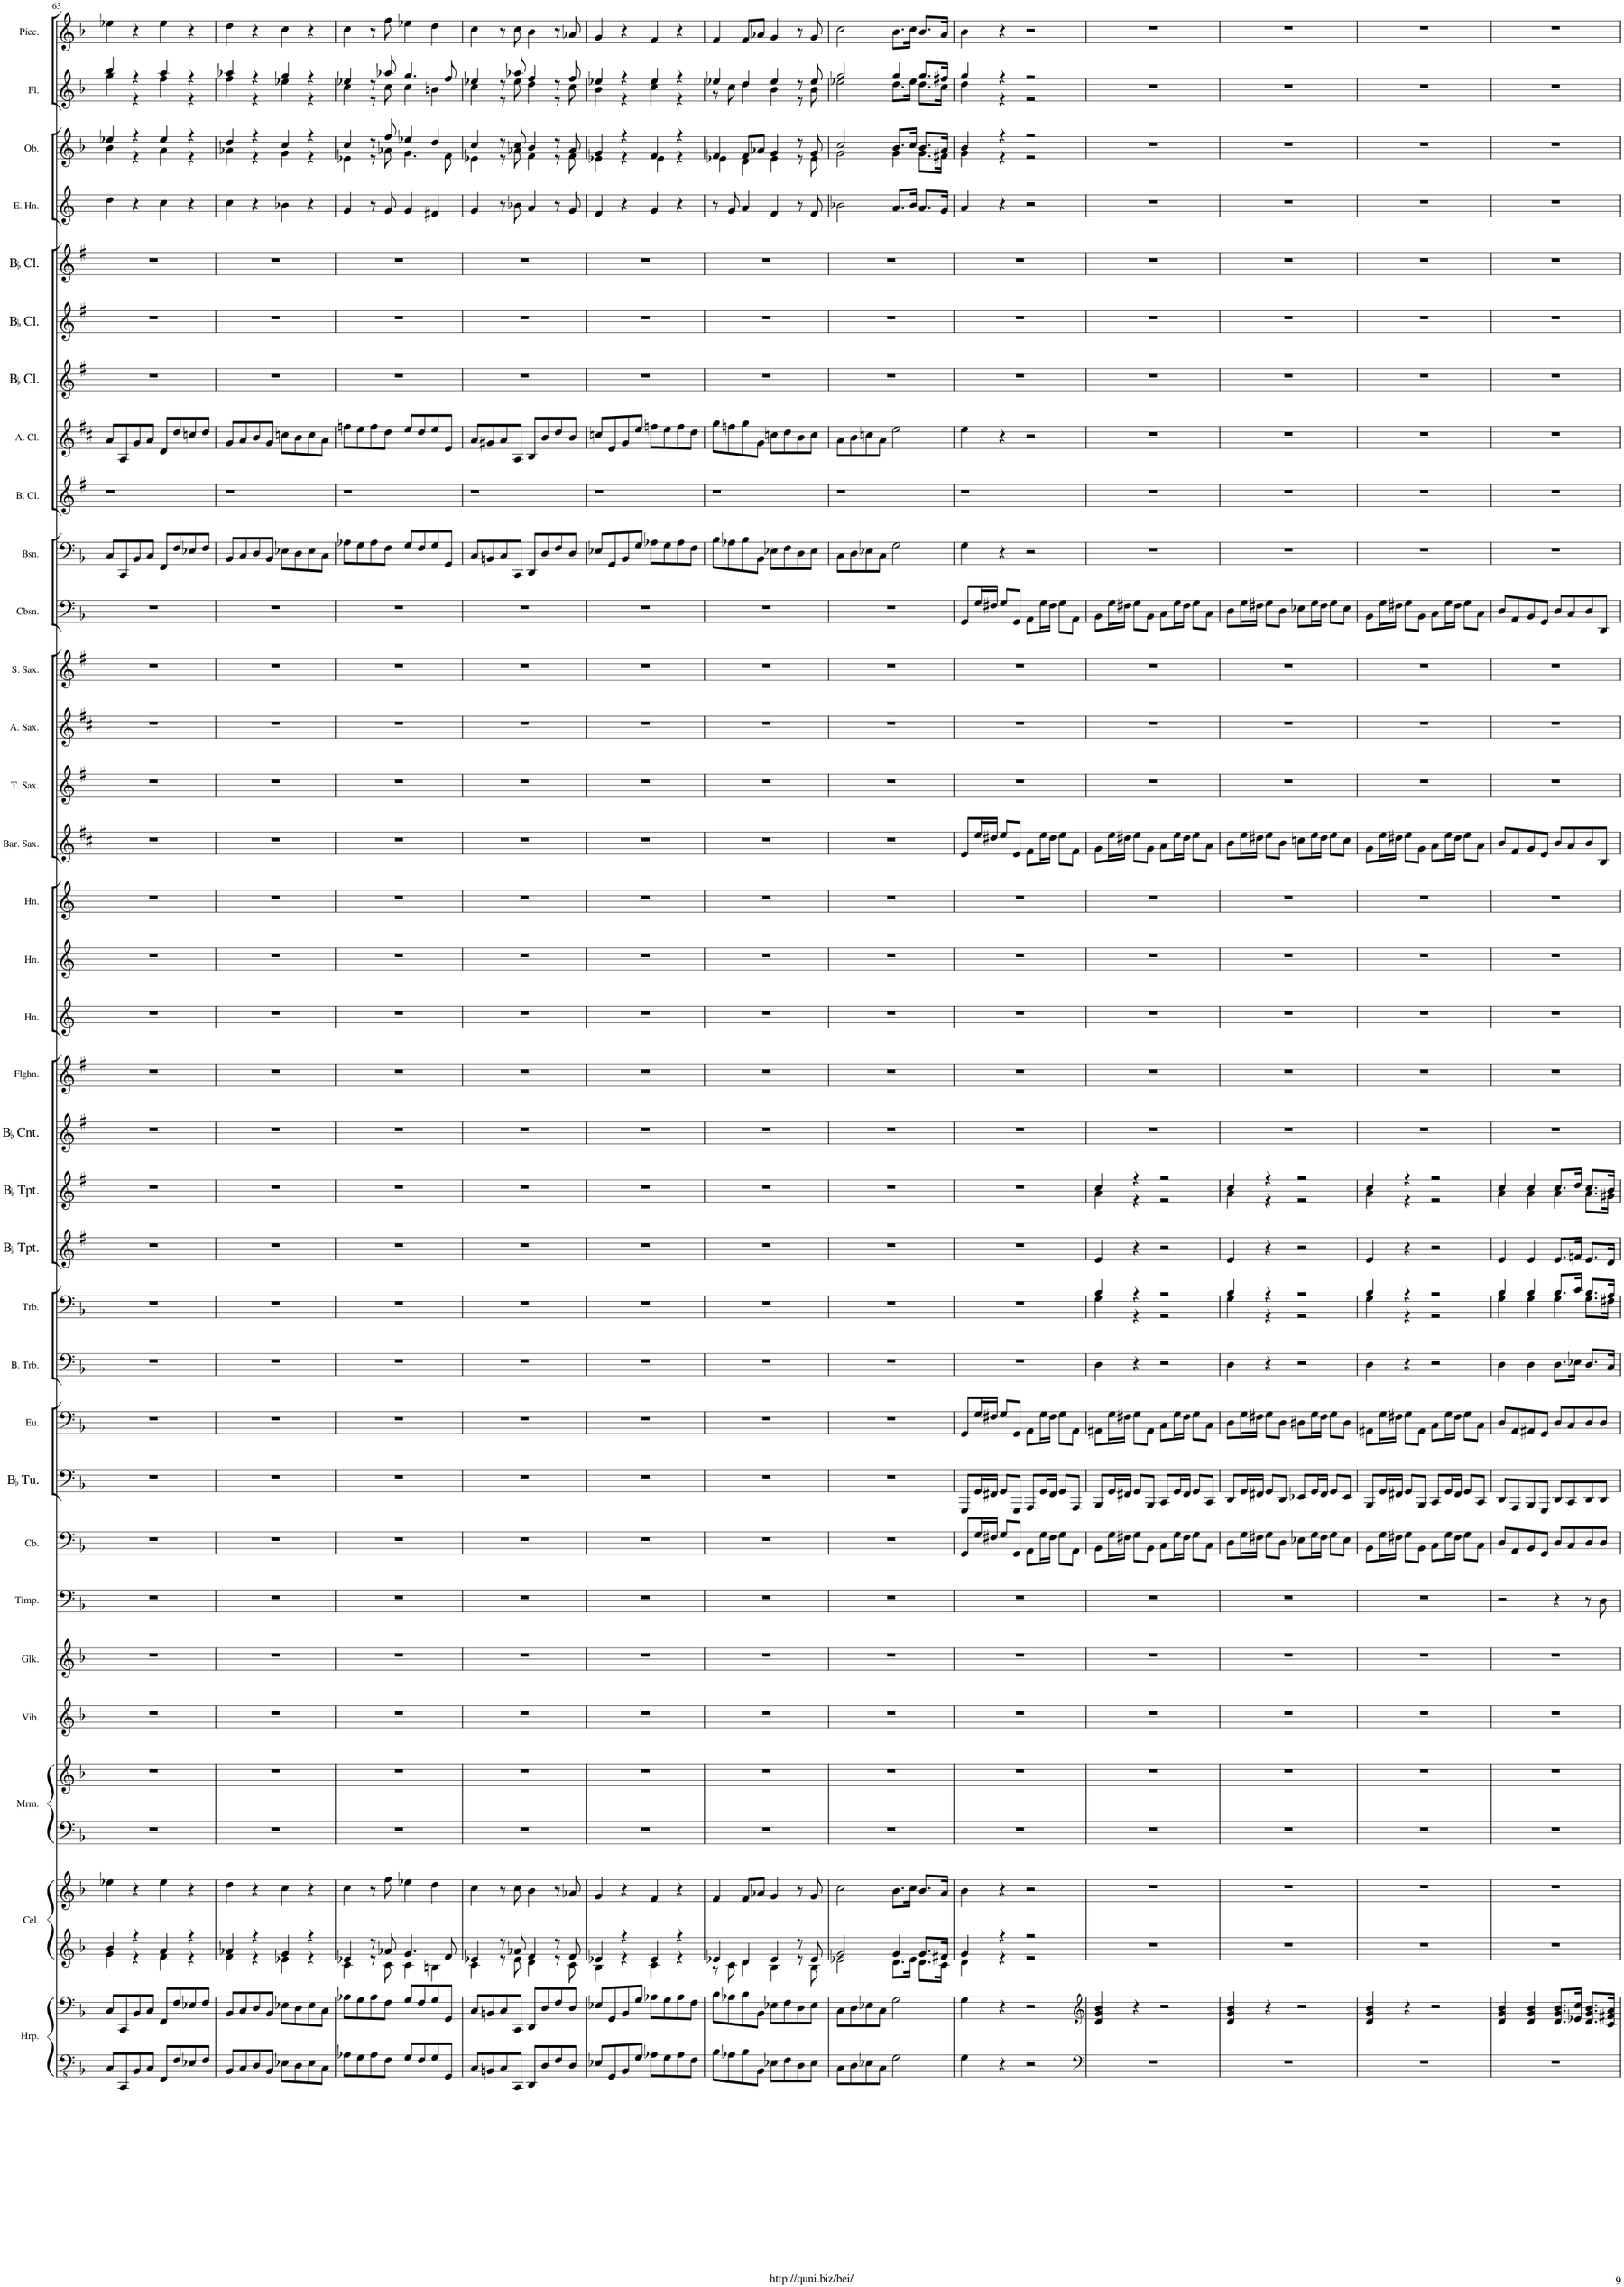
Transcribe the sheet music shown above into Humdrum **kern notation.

**kern	**kern	**kern	**kern	**kern	**kern	**kern	**kern	**kern	**kern	**kern	**kern	**kern	**kern	**kern	**kern	**kern	**kern	**kern	**kern	**kern	**kern	**kern	**kern	**kern	**kern	**kern	**kern	**kern	**kern	**kern	**kern	**kern	**kern	**kern	**kern
*part33	*part33	*part32	*part32	*part31	*part31	*part30	*part29	*part28	*part27	*part26	*part25	*part24	*part23	*part22	*part21	*part20	*part19	*part18	*part17	*part16	*part15	*part14	*part13	*part12	*part11	*part10	*part9	*part8	*part7	*part6	*part5	*part4	*part3	*part2	*part1
*staff36	*staff35	*staff34	*staff33	*staff32	*staff31	*staff30	*staff29	*staff28	*staff27	*staff26	*staff25	*staff24	*staff23	*staff22	*staff21	*staff20	*staff19	*staff18	*staff17	*staff16	*staff15	*staff14	*staff13	*staff12	*staff11	*staff10	*staff9	*staff8	*staff7	*staff6	*staff5	*staff4	*staff3	*staff2	*staff1
*I"Harp	*	*I"Celesta	*	*I"Marimba	*	*I"Vibraphone	*I"Glockenspiel	*I"Timpani	*I"Double Bass	*I"BaccidentalFlat Tuba	*I"Euphonium	*I"Bass Trombone	*I"Trombone	*I"BaccidentalFlat Trumpet	*I"BaccidentalFlat Trumpet	*I"BaccidentalFlat Cornet	*I"Flugelhorn	*I"Horn	*I"Horn	*I"Horn	*I"Baritone Saxophone	*I"Tenor Saxophone	*I"Alto Saxophone	*I"Soprano Saxophone	*I"Contrabassoon	*I"Bassoon	*I"Bass Clarinet	*I"Alto Clarinet	*I"BaccidentalFlat Clarinet	*I"BaccidentalFlat Clarinet	*I"BaccidentalFlat Clarinet	*I"English Horn	*I"Oboe	*I"Flute	*I"Piccolo
*I'Hrp.	*	*I'Cel.	*	*I'Mrm.	*	*I'Vib.	*I'Glk.	*I'Timp.	*	*I'BaccidentalFlat Tu.	*I'Eu.	*I'B. Trb.	*I'Trb.	*I'BaccidentalFlat Tpt.	*I'BaccidentalFlat Tpt.	*I'BaccidentalFlat Cnt.	*I'Flghn.	*I'Hn.	*I'Hn.	*I'Hn.	*I'Bar. Sax.	*I'T. Sax.	*I'A. Sax.	*I'S. Sax.	*I'Cbsn.	*I'Bsn.	*I'B. Cl.	*I'A. Cl.	*I'BaccidentalFlat Cl.	*I'BaccidentalFlat Cl.	*I'BaccidentalFlat Cl.	*I'E. Hn.	*I'Ob.	*I'Fl.	*I'Picc.
!!LO:PB:g=z
*clefFv4	*clefF4	*clefG2	*clefG2	*clefF4	*clefG2	*clefG2	*clefG2	*clefF4	*clefF4	*clefF4	*clefF4	*clefF4	*clefF4	*clefG2	*clefG2	*clefG2	*clefG2	*clefG2	*clefG2	*clefG2	*clefG2	*clefG2	*clefG2	*clefG2	*clefF4	*clefF4	*clefG2	*clefG2	*clefG2	*clefG2	*clefG2	*clefG2	*clefG2	*clefG2	*clefG2
*	*	*Trd-7c-12	*Trd-7c-12	*	*	*	*Trd-14c-24	*	*Trd7c12	*	*	*	*	*Trd1c2	*Trd1c2	*Trd1c2	*Trd1c2	*Trd4c7	*Trd4c7	*Trd4c7	*Trd12c21	*Trd8c14	*Trd5c9	*Trd1c2	*Trd7c12	*	*Trd8c14	*Trd5c9	*Trd1c2	*Trd1c2	*Trd1c2	*Trd4c7	*	*	*Trd-7c-12
*k[b-]	*k[b-]	*k[b-]	*k[b-]	*k[b-]	*k[b-]	*k[b-]	*k[b-]	*k[b-]	*k[b-]	*k[b-]	*k[b-]	*k[b-]	*k[b-]	*k[f#]	*k[f#]	*k[f#]	*k[f#]	*k[]	*k[]	*k[]	*k[f#c#]	*k[f#]	*k[f#c#]	*k[f#]	*k[b-]	*k[b-]	*k[f#]	*k[f#c#]	*k[f#]	*k[f#]	*k[f#]	*k[]	*k[b-]	*k[b-]	*k[b-]
*M4/4	*M4/4	*M4/4	*M4/4	*M4/4	*M4/4	*M4/4	*M4/4	*M4/4	*M4/4	*M4/4	*M4/4	*M4/4	*M4/4	*M4/4	*M4/4	*M4/4	*M4/4	*M4/4	*M4/4	*M4/4	*M4/4	*M4/4	*M4/4	*M4/4	*M4/4	*M4/4	*M4/4	*M4/4	*M4/4	*M4/4	*M4/4	*M4/4	*M4/4	*M4/4	*M4/4
=63	=63	=63	=63	=63	=63	=63	=63	=63	=63	=63	=63	=63	=63	=63	=63	=63	=63	=63	=63	=63	=63	=63	=63	=63	=63	=63	=63	=63	=63	=63	=63	=63	=63	=63	=63
*	*	*^	*	*	*	*	*	*	*	*	*	*	*	*	*	*	*	*	*	*	*	*	*	*	*	*	*	*	*	*	*	*	*^	*^	*
8CC/L	8C/L	4b-/	4g\	4ee-X\	1r	1r	1r	1r	1r	1r	1r	1r	1r	1r	1r	1r	1r	1r	1r	1r	1r	1r	1r	1r	1r	1r	8C/L	1r	8a/L	1r	1r	1r	4dd\	4ee-X/	4b-\	4bb-/	4gg\	4ee-X\
8CCC/	8CC/	.	.	.	.	.	.	.	.	.	.	.	.	.	.	.	.	.	.	.	.	.	.	.	.	.	8CC/	.	8A/	.	.	.	.	.	.	.	.	.
8BBB-/	8BB-/	4r	4r	4r	.	.	.	.	.	.	.	.	.	.	.	.	.	.	.	.	.	.	.	.	.	.	8BB-/	.	8g/	.	.	.	4r	4r	4r	4r	4r	4r
8CC/J	8C/J	.	.	.	.	.	.	.	.	.	.	.	.	.	.	.	.	.	.	.	.	.	.	.	.	.	8C/J	.	8a/J	.	.	.	.	.	.	.	.	.
8FFF/L	8FF/L	4a/	4f\	4ee-\	.	.	.	.	.	.	.	.	.	.	.	.	.	.	.	.	.	.	.	.	.	.	8FF/L	.	8d/L	.	.	.	4cc\	4ee-/	4a\	4aa/	4ff\	4ee-\
8FF/	8F/	.	.	.	.	.	.	.	.	.	.	.	.	.	.	.	.	.	.	.	.	.	.	.	.	.	8F/	.	8dd/	.	.	.	.	.	.	.	.	.
8EE-X/	8E-X/	4r	4r	4r	.	.	.	.	.	.	.	.	.	.	.	.	.	.	.	.	.	.	.	.	.	.	8E-X/	.	8ccn/	.	.	.	4r	4r	4r	4r	4r	4r
8FF/J	8F/J	.	.	.	.	.	.	.	.	.	.	.	.	.	.	.	.	.	.	.	.	.	.	.	.	.	8F/J	.	8dd/J	.	.	.	.	.	.	.	.	.
=64	=64	=64	=64	=64	=64	=64	=64	=64	=64	=64	=64	=64	=64	=64	=64	=64	=64	=64	=64	=64	=64	=64	=64	=64	=64	=64	=64	=64	=64	=64	=64	=64	=64	=64	=64	=64	=64	=64
8BBB-/L	8BB-/L	4a-X/	4f\	4dd\	1r	1r	1r	1r	1r	1r	1r	1r	1r	1r	1r	1r	1r	1r	1r	1r	1r	1r	1r	1r	1r	1r	8BB-/L	1r	8g/L	1r	1r	1r	4cc\	4dd/	4a-X\	4aa-X/	4ff\	4dd\
8CC/	8C/	.	.	.	.	.	.	.	.	.	.	.	.	.	.	.	.	.	.	.	.	.	.	.	.	.	8C/	.	8a/	.	.	.	.	.	.	.	.	.
8DD/	8D/	4r	4r	4r	.	.	.	.	.	.	.	.	.	.	.	.	.	.	.	.	.	.	.	.	.	.	8D/	.	8b/	.	.	.	4r	4r	4r	4r	4r	4r
8BBB-/J	8BB-/J	.	.	.	.	.	.	.	.	.	.	.	.	.	.	.	.	.	.	.	.	.	.	.	.	.	8BB-/J	.	8g/J	.	.	.	.	.	.	.	.	.
8EE-X\L	8E-X\L	4g/	4e-X\	4cc\	.	.	.	.	.	.	.	.	.	.	.	.	.	.	.	.	.	.	.	.	.	.	8E-X\L	.	8ccn\L	.	.	.	4b-X\	4cc/	4g\	4gg/	4ee-X\	4cc\
8DD\	8D\	.	.	.	.	.	.	.	.	.	.	.	.	.	.	.	.	.	.	.	.	.	.	.	.	.	8D\	.	8b\	.	.	.	.	.	.	.	.	.
8EE-\	8E-\	4r	4r	4r	.	.	.	.	.	.	.	.	.	.	.	.	.	.	.	.	.	.	.	.	.	.	8E-\	.	8cc\	.	.	.	4r	4r	4r	4r	4r	4r
8CC\J	8C\J	.	.	.	.	.	.	.	.	.	.	.	.	.	.	.	.	.	.	.	.	.	.	.	.	.	8C\J	.	8a\J	.	.	.	.	.	.	.	.	.
=65	=65	=65	=65	=65	=65	=65	=65	=65	=65	=65	=65	=65	=65	=65	=65	=65	=65	=65	=65	=65	=65	=65	=65	=65	=65	=65	=65	=65	=65	=65	=65	=65	=65	=65	=65	=65	=65	=65
8AA-X\L	8A-X\L	4e-X/	4c\	4cc\	1r	1r	1r	1r	1r	1r	1r	1r	1r	1r	1r	1r	1r	1r	1r	1r	1r	1r	1r	1r	1r	1r	8A-X\L	1r	8ffn\L	1r	1r	1r	4g/	4cc/	4e-X\	4ee-X/	4cc\	4cc\
8GG\	8G\	.	.	.	.	.	.	.	.	.	.	.	.	.	.	.	.	.	.	.	.	.	.	.	.	.	8G\	.	8ee\	.	.	.	.	.	.	.	.	.
8AA-\	8A-\	8r	8r	8r	.	.	.	.	.	.	.	.	.	.	.	.	.	.	.	.	.	.	.	.	.	.	8A-\	.	8ff\	.	.	.	8r	8r	8r	8r	8r	8r
8FF\J	8F\J	8a-X/	8c\	8ff\	.	.	.	.	.	.	.	.	.	.	.	.	.	.	.	.	.	.	.	.	.	.	8F\J	.	8dd\J	.	.	.	8g/	8ff/	8a-X\	8aa-X/	8cc\	8ff\
8GG/L	8G/L	4.g/	4c\	4ee-X\	.	.	.	.	.	.	.	.	.	.	.	.	.	.	.	.	.	.	.	.	.	.	8G/L	.	8ee/L	.	.	.	4g/	4ee-X/	4.g\	4.gg/	4cc\	4ee-X\
8FF/	8F/	.	.	.	.	.	.	.	.	.	.	.	.	.	.	.	.	.	.	.	.	.	.	.	.	.	8F/	.	8dd/	.	.	.	.	.	.	.	.	.
8GG/	8G/	.	4Bn\	4dd\	.	.	.	.	.	.	.	.	.	.	.	.	.	.	.	.	.	.	.	.	.	.	8G/	.	8ee/	.	.	.	4f#X/	4dd/	.	.	4bn\	4dd\
8GGG/J	8GG/J	8f/	.	.	.	.	.	.	.	.	.	.	.	.	.	.	.	.	.	.	.	.	.	.	.	.	8GG/J	.	8e/J	.	.	.	.	.	8f\	8ff/	.	.
=66	=66	=66	=66	=66	=66	=66	=66	=66	=66	=66	=66	=66	=66	=66	=66	=66	=66	=66	=66	=66	=66	=66	=66	=66	=66	=66	=66	=66	=66	=66	=66	=66	=66	=66	=66	=66	=66	=66
8CC/L	8C/L	4e-X/	4c\	4cc\	1r	1r	1r	1r	1r	1r	1r	1r	1r	1r	1r	1r	1r	1r	1r	1r	1r	1r	1r	1r	1r	1r	8C/L	1r	8a/L	1r	1r	1r	4g/	4cc/	4e-X\	4ee-X/	4cc\	4cc\
8BBBn/	8BBn/	.	.	.	.	.	.	.	.	.	.	.	.	.	.	.	.	.	.	.	.	.	.	.	.	.	8BBn/	.	8g#X/	.	.	.	.	.	.	.	.	.
8CC/	8C/	8r	8r	8r	.	.	.	.	.	.	.	.	.	.	.	.	.	.	.	.	.	.	.	.	.	.	8C/	.	8a/	.	.	.	8r	8r	8r	8r	8r	8r
8CCC/J	8CC/J	8a-X/	8e-\	8cc\	.	.	.	.	.	.	.	.	.	.	.	.	.	.	.	.	.	.	.	.	.	.	8CC/J	.	8A/J	.	.	.	8b-X\	8cc/	8a-X\	8aa-X/	8ee-\	8cc\
8DDD/L	8DD/L	4f/	4d\	4b-\	.	.	.	.	.	.	.	.	.	.	.	.	.	.	.	.	.	.	.	.	.	.	8DD/L	.	8B/L	.	.	.	4a/	4b-/	4f\	4ff/	4dd\	4b-\
8DD/	8D/	.	.	.	.	.	.	.	.	.	.	.	.	.	.	.	.	.	.	.	.	.	.	.	.	.	8D/	.	8b/	.	.	.	.	.	.	.	.	.
8FF/	8F/	8r	8r	8r	.	.	.	.	.	.	.	.	.	.	.	.	.	.	.	.	.	.	.	.	.	.	8F/	.	8dd/	.	.	.	8r	8r	8r	8r	8r	8r
8DD/J	8D/J	8f/	8c\	8a-X/	.	.	.	.	.	.	.	.	.	.	.	.	.	.	.	.	.	.	.	.	.	.	8D/J	.	8b/J	.	.	.	8g/	8a-/	8f\	8ff/	8cc\	8a-X/
=67	=67	=67	=67	=67	=67	=67	=67	=67	=67	=67	=67	=67	=67	=67	=67	=67	=67	=67	=67	=67	=67	=67	=67	=67	=67	=67	=67	=67	=67	=67	=67	=67	=67	=67	=67	=67	=67	=67
8EE-X/L	8E-X/L	4e-X/	4B-\	4g/	1r	1r	1r	1r	1r	1r	1r	1r	1r	1r	1r	1r	1r	1r	1r	1r	1r	1r	1r	1r	1r	1r	8E-X/L	1r	8ccn/L	1r	1r	1r	4f/	4g/	4e-X\	4ee-X/	4b-\	4g/
8GGG/	8GG/	.	.	.	.	.	.	.	.	.	.	.	.	.	.	.	.	.	.	.	.	.	.	.	.	.	8GG/	.	8e/	.	.	.	.	.	.	.	.	.
8BBB-/	8BB-/	4r	4r	4r	.	.	.	.	.	.	.	.	.	.	.	.	.	.	.	.	.	.	.	.	.	.	8BB-/	.	8g/	.	.	.	4r	4r	4r	4r	4r	4r
8GG/J	8G/J	.	.	.	.	.	.	.	.	.	.	.	.	.	.	.	.	.	.	.	.	.	.	.	.	.	8G/J	.	8ee/J	.	.	.	.	.	.	.	.	.
8AA-X\L	8A-X\L	4e-/	4c\	4f/	.	.	.	.	.	.	.	.	.	.	.	.	.	.	.	.	.	.	.	.	.	.	8A-X\L	.	8ffn\L	.	.	.	4g/	4f/	4e-\	4ee-/	4cc\	4f/
8GG\	8G\	.	.	.	.	.	.	.	.	.	.	.	.	.	.	.	.	.	.	.	.	.	.	.	.	.	8G\	.	8ee\	.	.	.	.	.	.	.	.	.
8AA-\	8A-\	4r	4r	4r	.	.	.	.	.	.	.	.	.	.	.	.	.	.	.	.	.	.	.	.	.	.	8A-\	.	8ff\	.	.	.	4r	4r	4r	4r	4r	4r
8FF\J	8F\J	.	.	.	.	.	.	.	.	.	.	.	.	.	.	.	.	.	.	.	.	.	.	.	.	.	8F\J	.	8dd\J	.	.	.	.	.	.	.	.	.
=68	=68	=68	=68	=68	=68	=68	=68	=68	=68	=68	=68	=68	=68	=68	=68	=68	=68	=68	=68	=68	=68	=68	=68	=68	=68	=68	=68	=68	=68	=68	=68	=68	=68	=68	=68	=68	=68	=68
8BB-\L	8B-\L	4e-X/	8r	4f/	1r	1r	1r	1r	1r	1r	1r	1r	1r	1r	1r	1r	1r	1r	1r	1r	1r	1r	1r	1r	1r	1r	8B-\L	1r	8gg\L	1r	1r	1r	8r	4f/	4e-X\	4ee-X/	8r	4f/
8AA-X\	8A-X\	.	8c\	.	.	.	.	.	.	.	.	.	.	.	.	.	.	.	.	.	.	.	.	.	.	.	8A-X\	.	8ffn\	.	.	.	8g/	.	.	.	8cc\	.
8BB-\	8B-\	4d/	4d\	8f/L	.	.	.	.	.	.	.	.	.	.	.	.	.	.	.	.	.	.	.	.	.	.	8B-\	.	8gg\	.	.	.	4a/	8f/L	4d\	4dd/	4dd\	8f/L
8BBB-\J	8BB-\J	.	.	8a-X/J	.	.	.	.	.	.	.	.	.	.	.	.	.	.	.	.	.	.	.	.	.	.	8BB-\J	.	8g\J	.	.	.	.	8a-X/J	.	.	.	8a-X/J
8EE-X\L	8E-X\L	4e-/	4B-\	4g/	.	.	.	.	.	.	.	.	.	.	.	.	.	.	.	.	.	.	.	.	.	.	8E-X\L	.	8ccn\L	.	.	.	4f/	4g/	4e-\	4ee-/	4b-\	4g/
8FF\	8F\	.	.	.	.	.	.	.	.	.	.	.	.	.	.	.	.	.	.	.	.	.	.	.	.	.	8F\	.	8dd\	.	.	.	.	.	.	.	.	.
8DD\	8D\	8r	8r	8r	.	.	.	.	.	.	.	.	.	.	.	.	.	.	.	.	.	.	.	.	.	.	8D\	.	8b\	.	.	.	8r	8r	8r	8r	8r	8r
8EE-\J	8E-\J	8e-/	8B-\	8g/	.	.	.	.	.	.	.	.	.	.	.	.	.	.	.	.	.	.	.	.	.	.	8E-\J	.	8cc\J	.	.	.	8f/	8g/	8e-\	8ee-/	8b-\	8g/
=69	=69	=69	=69	=69	=69	=69	=69	=69	=69	=69	=69	=69	=69	=69	=69	=69	=69	=69	=69	=69	=69	=69	=69	=69	=69	=69	=69	=69	=69	=69	=69	=69	=69	=69	=69	=69	=69	=69
8CC\L	8C\L	2g/	2e-X\	2cc\	1r	1r	1r	1r	1r	1r	1r	1r	1r	1r	1r	1r	1r	1r	1r	1r	1r	1r	1r	1r	1r	1r	8C\L	1r	8a\L	1r	1r	1r	2b-X\	2cc/	2g\	2gg/	2ee-X\	2cc\
8DD\	8D\	.	.	.	.	.	.	.	.	.	.	.	.	.	.	.	.	.	.	.	.	.	.	.	.	.	8D\	.	8b\	.	.	.	.	.	.	.	.	.
8EE-X\	8E-X\	.	.	.	.	.	.	.	.	.	.	.	.	.	.	.	.	.	.	.	.	.	.	.	.	.	8E-X\	.	8ccn\	.	.	.	.	.	.	.	.	.
8CC\J	8C\J	.	.	.	.	.	.	.	.	.	.	.	.	.	.	.	.	.	.	.	.	.	.	.	.	.	8C\J	.	8a\J	.	.	.	.	.	.	.	.	.
2GG\	2G\	4g/	8.d\L	8.b-\L	.	.	.	.	.	.	.	.	.	.	.	.	.	.	.	.	.	.	.	.	.	.	2G\	.	2ee\	.	.	.	8.a/L	8.b-/L	4g\	4gg/	8.dd\L	8.b-\L
.	.	.	16e-\Jk	16cc\Jk	.	.	.	.	.	.	.	.	.	.	.	.	.	.	.	.	.	.	.	.	.	.	.	.	.	.	.	.	16b-/Jk	16cc/Jk	.	.	16ee-\Jk	16cc\Jk
.	.	8.g/L	8.d\L	8.b-/L	.	.	.	.	.	.	.	.	.	.	.	.	.	.	.	.	.	.	.	.	.	.	.	.	.	.	.	.	8.a/L	8.b-/L	8.g\L	8.gg/L	8.dd\L	8.b-/L
.	.	16f#X/Jk	16c\Jk	16a/Jk	.	.	.	.	.	.	.	.	.	.	.	.	.	.	.	.	.	.	.	.	.	.	.	.	.	.	.	.	16g/Jk	16a/Jk	16f#X\Jk	16ff#X/Jk	16cc\Jk	16a/Jk
=70	=70	=70	=70	=70	=70	=70	=70	=70	=70	=70	=70	=70	=70	=70	=70	=70	=70	=70	=70	=70	=70	=70	=70	=70	=70	=70	=70	=70	=70	=70	=70	=70	=70	=70	=70	=70	=70	=70
4GG\	4G\	4g/	4d\	4b-\	1r	1r	1r	1r	1r	8GG/L	8GGG/L	8GG/L	1r	1r	1r	1r	1r	1r	1r	1r	1r	8e/L	1r	1r	1r	8GG/L	4G\	1r	4ee\	1r	1r	1r	4a/	4b-/	4g\	4gg/	4dd\	4b-\
.	.	.	.	.	.	.	.	.	.	16G/L	16GG/L	16G/L	.	.	.	.	.	.	.	.	.	16ee/L	.	.	.	16G/L	.	.	.	.	.	.	.	.	.	.	.	.
.	.	.	.	.	.	.	.	.	.	16F#X/JJ	16FF#X/JJ	16F#X/JJ	.	.	.	.	.	.	.	.	.	16dd#X/JJ	.	.	.	16F#X/JJ	.	.	.	.	.	.	.	.	.	.	.	.
4r	4r	4r	4r	4r	.	.	.	.	.	8G/L	8GG/L	8G/L	.	.	.	.	.	.	.	.	.	8ee/L	.	.	.	8G/L	4r	.	4r	.	.	.	4r	4r	4r	4r	4r	4r
.	.	.	.	.	.	.	.	.	.	8GG/J	8GGG/J	8GG/J	.	.	.	.	.	.	.	.	.	8e/J	.	.	.	8GG/J	.	.	.	.	.	.	.	.	.	.	.	.
2r	2r	2r	2r	2r	.	.	.	.	.	8AA\L	8AAA/L	8AA\L	.	.	.	.	.	.	.	.	.	8f#\L	.	.	.	8AA\L	2r	.	2r	.	.	.	2r	2r	2r	2r	2r	2r
.	.	.	.	.	.	.	.	.	.	16G\L	16GG/L	16G\L	.	.	.	.	.	.	.	.	.	16ee\L	.	.	.	16G\L	.	.	.	.	.	.	.	.	.	.	.	.
.	.	.	.	.	.	.	.	.	.	16F#\JJ	16FF#/JJ	16F#\JJ	.	.	.	.	.	.	.	.	.	16dd#\JJ	.	.	.	16F#\JJ	.	.	.	.	.	.	.	.	.	.	.	.
.	.	.	.	.	.	.	.	.	.	8G\L	8GG/L	8G\L	.	.	.	.	.	.	.	.	.	8ee\L	.	.	.	8G\L	.	.	.	.	.	.	.	.	.	.	.	.
.	.	.	.	.	.	.	.	.	.	8AA\J	8AAA/J	8AA\J	.	.	.	.	.	.	.	.	.	8f#\J	.	.	.	8AA\J	.	.	.	.	.	.	.	.	.	.	.	.
*	*	*	*	*	*	*	*	*	*	*	*	*	*	*	*	*	*	*	*	*	*	*	*	*	*	*	*	*	*	*	*	*	*	*v	*v	*	*	*
*	*	*v	*v	*	*	*	*	*	*	*	*	*	*	*	*	*	*	*	*	*	*	*	*	*	*	*	*	*	*	*	*	*	*	*	*v	*v	*
=71	=71	=71	=71	=71	=71	=71	=71	=71	=71	=71	=71	=71	=71	=71	=71	=71	=71	=71	=71	=71	=71	=71	=71	=71	=71	=71	=71	=71	=71	=71	=71	=71	=71	=71	=71
*clefF4	*clefG2	*	*	*	*	*	*	*	*	*	*	*	*	*	*	*	*	*	*	*	*	*	*	*	*	*	*	*	*	*	*	*	*	*	*
*	*	*	*	*	*	*	*	*	*	*	*	*	*^	*	*^	*	*	*	*	*	*	*	*	*	*	*	*	*	*	*	*	*	*	*	*
1r	4d/ 4g/ 4b-/	1r	1r	1r	1r	1r	1r	1r	8BB-\L	8BBB-/L	8AA#X\L	4D\	4B-/	4G\	4e/	4cc/	4a\	1r	1r	1r	1r	1r	8g\L	1r	1r	1r	8BB-\L	1r	1r	1r	1r	1r	1r	1r	1r	1r	1r
.	.	.	.	.	.	.	.	.	16G\L	16GG/L	16G\L	.	.	.	.	.	.	.	.	.	.	.	16ee\L	.	.	.	16G\L	.	.	.	.	.	.	.	.	.	.
.	.	.	.	.	.	.	.	.	16F#X\JJ	16FF#X/JJ	16F#X\JJ	.	.	.	.	.	.	.	.	.	.	.	16dd#X\JJ	.	.	.	16F#X\JJ	.	.	.	.	.	.	.	.	.	.
.	4r	.	.	.	.	.	.	.	8G\L	8GG/L	8G\L	4r	4r	4r	4r	4r	4r	.	.	.	.	.	8ee\L	.	.	.	8G\L	.	.	.	.	.	.	.	.	.	.
.	.	.	.	.	.	.	.	.	8BB-\J	8BBB-/J	8AA#\J	.	.	.	.	.	.	.	.	.	.	.	8g\J	.	.	.	8BB-\J	.	.	.	.	.	.	.	.	.	.
.	2r	.	.	.	.	.	.	.	8C\L	8CC/L	8C\L	2r	2r	2r	2r	2r	2r	.	.	.	.	.	8a\L	.	.	.	8C\L	.	.	.	.	.	.	.	.	.	.
.	.	.	.	.	.	.	.	.	16G\L	16GG/L	16G\L	.	.	.	.	.	.	.	.	.	.	.	16ee\L	.	.	.	16G\L	.	.	.	.	.	.	.	.	.	.
.	.	.	.	.	.	.	.	.	16F#\JJ	16FF#/JJ	16F#\JJ	.	.	.	.	.	.	.	.	.	.	.	16dd#\JJ	.	.	.	16F#\JJ	.	.	.	.	.	.	.	.	.	.
.	.	.	.	.	.	.	.	.	8G\L	8GG/L	8G\L	.	.	.	.	.	.	.	.	.	.	.	8ee\L	.	.	.	8G\L	.	.	.	.	.	.	.	.	.	.
.	.	.	.	.	.	.	.	.	8C\J	8CC/J	8C\J	.	.	.	.	.	.	.	.	.	.	.	8a\J	.	.	.	8C\J	.	.	.	.	.	.	.	.	.	.
=72	=72	=72	=72	=72	=72	=72	=72	=72	=72	=72	=72	=72	=72	=72	=72	=72	=72	=72	=72	=72	=72	=72	=72	=72	=72	=72	=72	=72	=72	=72	=72	=72	=72	=72	=72	=72	=72
1r	4d/ 4g/ 4b-/	1r	1r	1r	1r	1r	1r	1r	8D\L	8DD/L	8D\L	4D\	4B-/	4G\	4e/	4cc/	4a\	1r	1r	1r	1r	1r	8b\L	1r	1r	1r	8D\L	1r	1r	1r	1r	1r	1r	1r	1r	1r	1r
.	.	.	.	.	.	.	.	.	16G\L	16GG/L	16G\L	.	.	.	.	.	.	.	.	.	.	.	16ee\L	.	.	.	16G\L	.	.	.	.	.	.	.	.	.	.
.	.	.	.	.	.	.	.	.	16F#X\JJ	16FF#X/JJ	16F#X\JJ	.	.	.	.	.	.	.	.	.	.	.	16dd#X\JJ	.	.	.	16F#X\JJ	.	.	.	.	.	.	.	.	.	.
.	4r	.	.	.	.	.	.	.	8G\L	8GG/L	8G\L	4r	4r	4r	4r	4r	4r	.	.	.	.	.	8ee\L	.	.	.	8G\L	.	.	.	.	.	.	.	.	.	.
.	.	.	.	.	.	.	.	.	8D\J	8DD/J	8D\J	.	.	.	.	.	.	.	.	.	.	.	8b\J	.	.	.	8D\J	.	.	.	.	.	.	.	.	.	.
.	2r	.	.	.	.	.	.	.	8E-X\L	8EE-X/L	8D#X\L	2r	2r	2r	2r	2r	2r	.	.	.	.	.	8ccn\L	.	.	.	8E-X\L	.	.	.	.	.	.	.	.	.	.
.	.	.	.	.	.	.	.	.	16G\L	16GG/L	16G\L	.	.	.	.	.	.	.	.	.	.	.	16ee\L	.	.	.	16G\L	.	.	.	.	.	.	.	.	.	.
.	.	.	.	.	.	.	.	.	16F#\JJ	16FF#/JJ	16F#\JJ	.	.	.	.	.	.	.	.	.	.	.	16dd#\JJ	.	.	.	16F#\JJ	.	.	.	.	.	.	.	.	.	.
.	.	.	.	.	.	.	.	.	8G\L	8GG/L	8G\L	.	.	.	.	.	.	.	.	.	.	.	8ee\L	.	.	.	8G\L	.	.	.	.	.	.	.	.	.	.
.	.	.	.	.	.	.	.	.	8E-\J	8EE-/J	8D#\J	.	.	.	.	.	.	.	.	.	.	.	8cc\J	.	.	.	8E-\J	.	.	.	.	.	.	.	.	.	.
=73	=73	=73	=73	=73	=73	=73	=73	=73	=73	=73	=73	=73	=73	=73	=73	=73	=73	=73	=73	=73	=73	=73	=73	=73	=73	=73	=73	=73	=73	=73	=73	=73	=73	=73	=73	=73	=73
1r	4d/ 4g/ 4b-/	1r	1r	1r	1r	1r	1r	1r	8BB-\L	8BBB-/L	8AA#X\L	4D\	4B-/	4G\	4e/	4cc/	4a\	1r	1r	1r	1r	1r	8g\L	1r	1r	1r	8BB-\L	1r	1r	1r	1r	1r	1r	1r	1r	1r	1r
.	.	.	.	.	.	.	.	.	16G\L	16GG/L	16G\L	.	.	.	.	.	.	.	.	.	.	.	16ee\L	.	.	.	16G\L	.	.	.	.	.	.	.	.	.	.
.	.	.	.	.	.	.	.	.	16F#X\JJ	16FF#X/JJ	16F#X\JJ	.	.	.	.	.	.	.	.	.	.	.	16dd#X\JJ	.	.	.	16F#X\JJ	.	.	.	.	.	.	.	.	.	.
.	4r	.	.	.	.	.	.	.	8G\L	8GG/L	8G\L	4r	4r	4r	4r	4r	4r	.	.	.	.	.	8ee\L	.	.	.	8G\L	.	.	.	.	.	.	.	.	.	.
.	.	.	.	.	.	.	.	.	8BB-\J	8BBB-/J	8AA#\J	.	.	.	.	.	.	.	.	.	.	.	8g\J	.	.	.	8BB-\J	.	.	.	.	.	.	.	.	.	.
.	2r	.	.	.	.	.	.	.	8C\L	8CC/L	8C\L	2r	2r	2r	2r	2r	2r	.	.	.	.	.	8a\L	.	.	.	8C\L	.	.	.	.	.	.	.	.	.	.
.	.	.	.	.	.	.	.	.	16G\L	16GG/L	16G\L	.	.	.	.	.	.	.	.	.	.	.	16ee\L	.	.	.	16G\L	.	.	.	.	.	.	.	.	.	.
.	.	.	.	.	.	.	.	.	16F#\JJ	16FF#/JJ	16F#\JJ	.	.	.	.	.	.	.	.	.	.	.	16dd#\JJ	.	.	.	16F#\JJ	.	.	.	.	.	.	.	.	.	.
.	.	.	.	.	.	.	.	.	8G\L	8GG/L	8G\L	.	.	.	.	.	.	.	.	.	.	.	8ee\L	.	.	.	8G\L	.	.	.	.	.	.	.	.	.	.
.	.	.	.	.	.	.	.	.	8C\J	8CC/J	8C\J	.	.	.	.	.	.	.	.	.	.	.	8a\J	.	.	.	8C\J	.	.	.	.	.	.	.	.	.	.
=74	=74	=74	=74	=74	=74	=74	=74	=74	=74	=74	=74	=74	=74	=74	=74	=74	=74	=74	=74	=74	=74	=74	=74	=74	=74	=74	=74	=74	=74	=74	=74	=74	=74	=74	=74	=74	=74
1r	4d/ 4g/ 4b-/	1r	1r	1r	1r	1r	1r	2r	8D/L	8DD/L	8D/L	4D\	4B-/	4G\	4e/	4cc/	4a\	1r	1r	1r	1r	1r	8b/L	1r	1r	1r	8D/L	1r	1r	1r	1r	1r	1r	1r	1r	1r	1r
.	.	.	.	.	.	.	.	.	8AA/	8AAA/	8AA/	.	.	.	.	.	.	.	.	.	.	.	8f#/	.	.	.	8AA/	.	.	.	.	.	.	.	.	.	.
.	4d/ 4g/ 4b-/	.	.	.	.	.	.	.	8BB-/	8BBB-/	8AA#X/	4D\	4B-/	4G\	4e/	4cc/	4a\	.	.	.	.	.	8g/	.	.	.	8BB-/	.	.	.	.	.	.	.	.	.	.
.	.	.	.	.	.	.	.	.	8GG/J	8GGG/J	8GG/J	.	.	.	.	.	.	.	.	.	.	.	8e/J	.	.	.	8GG/J	.	.	.	.	.	.	.	.	.	.
.	8.d/ 8.g/ 8.b-/L	.	.	.	.	.	.	4r	8D/L	8DD/L	8D/L	8.D\L	8.B-/L	4G\	8.e/L	8.cc/L	4a\	.	.	.	.	.	8b/L	.	.	.	8D/L	.	.	.	.	.	.	.	.	.	.
.	.	.	.	.	.	.	.	.	8C/	8CC/	8C/	.	.	.	.	.	.	.	.	.	.	.	8a/	.	.	.	8C/	.	.	.	.	.	.	.	.	.	.
.	16e-X/ 16cc/Jk	.	.	.	.	.	.	.	.	.	.	16E-X\Jk	16c/Jk	.	16fn/Jk	16dd/Jk	.	.	.	.	.	.	.	.	.	.	.	.	.	.	.	.	.	.	.	.	.
.	8.d/ 8.g/ 8.b-/L	.	.	.	.	.	.	8r	8D/	8DD/	8D/	8.D/L	8.B-/L	8.G\L	8.e/L	8.cc/L	8.a\L	.	.	.	.	.	8b/	.	.	.	8D/	.	.	.	.	.	.	.	.	.	.
.	.	.	.	.	.	.	.	8D\	8D/J	8DD/J	8D/J	.	.	.	.	.	.	.	.	.	.	.	8B/J	.	.	.	8DD/J	.	.	.	.	.	.	.	.	.	.
.	16c/ 16f#X/ 16a/Jk	.	.	.	.	.	.	.	.	.	.	16C/Jk	16A/Jk	16F#X\Jk	16d/Jk	16b/Jk	16g#X\Jk	.	.	.	.	.	.	.	.	.	.	.	.	.	.	.	.	.	.	.	.
*	*	*	*	*	*	*	*	*	*	*	*	*	*v	*v	*	*v	*v	*	*	*	*	*	*	*	*	*	*	*	*	*	*	*	*	*	*	*	*
=	=	=	=	=	=	=	=	=	=	=	=	=	=	=	=	=	=	=	=	=	=	=	=	=	=	=	=	=	=	=	=	=	=	=	=
*-	*-	*-	*-	*-	*-	*-	*-	*-	*-	*-	*-	*-	*-	*-	*-	*-	*-	*-	*-	*-	*-	*-	*-	*-	*-	*-	*-	*-	*-	*-	*-	*-	*-	*-	*-
